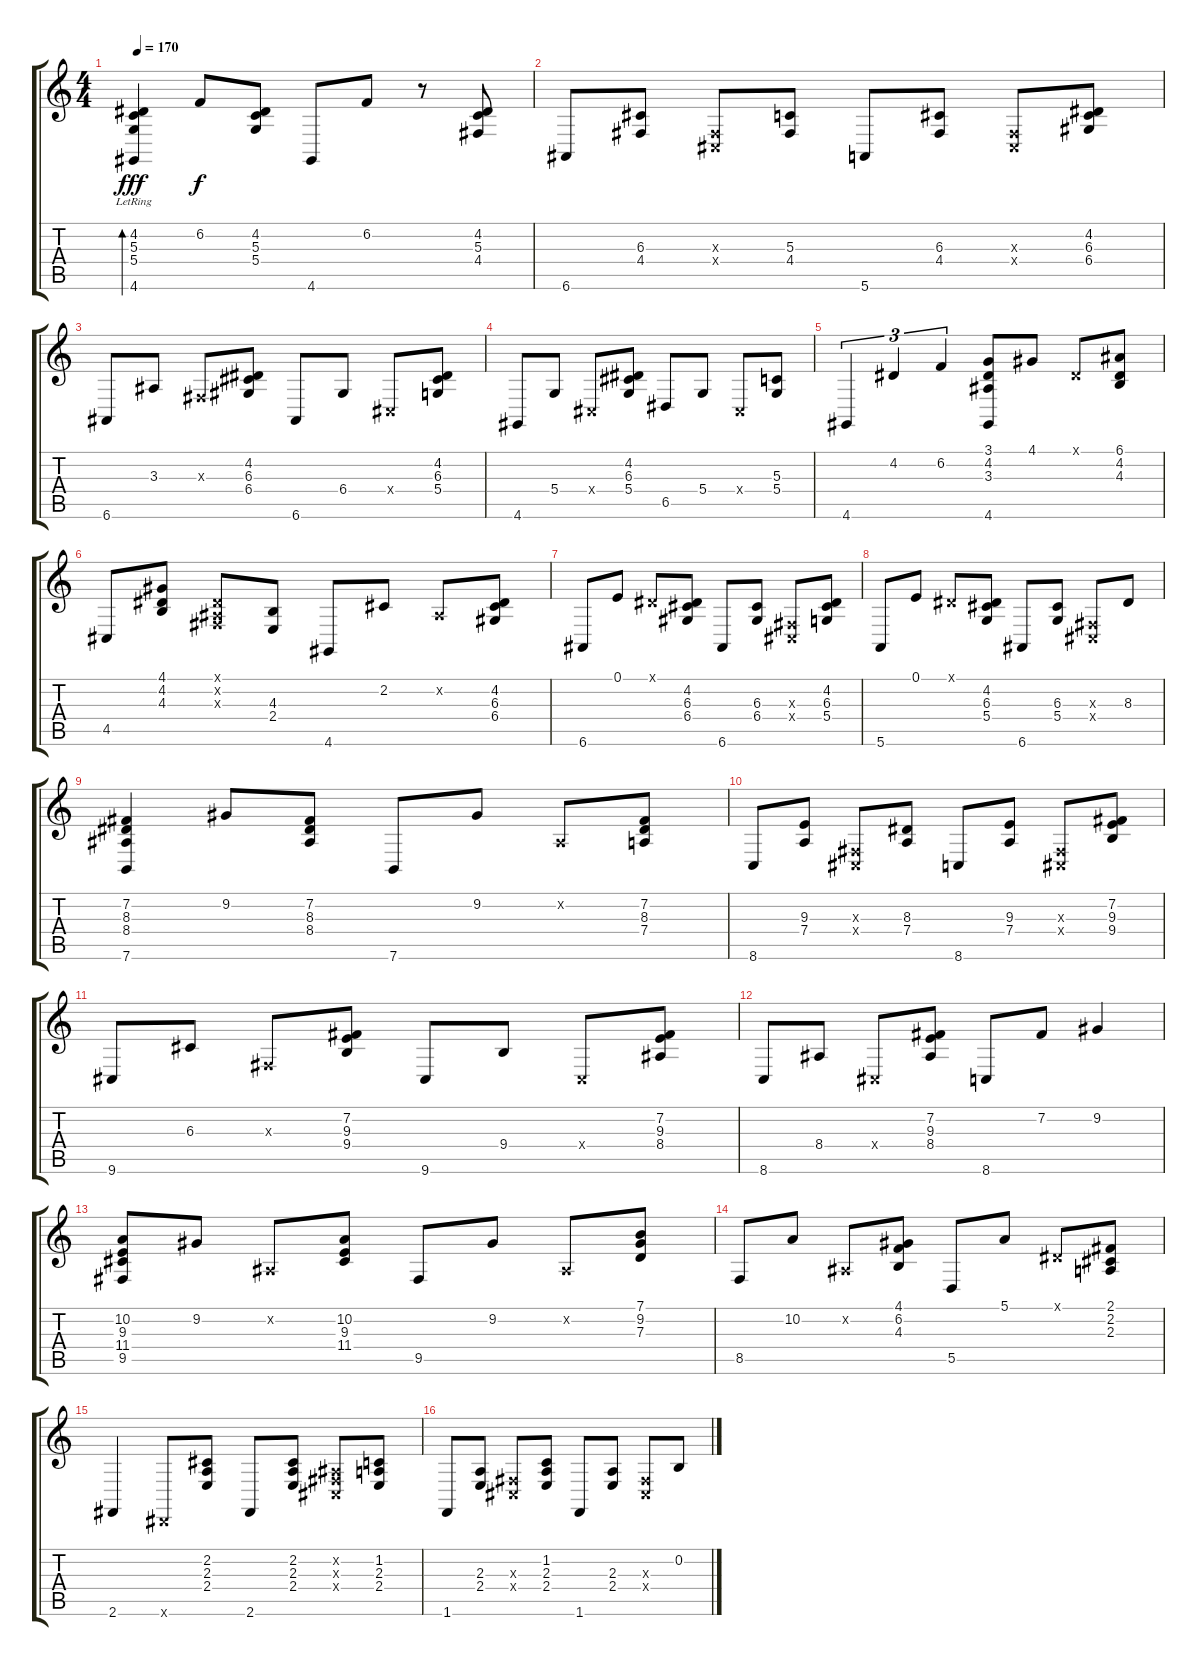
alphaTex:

\track "" {instrument voiceoohs}
\staff {score tabs}
\tuning (E4 B3 G3 D3 A2 E2) {hide}
\ts (4 4)
\tempo 170
\clef g2
\ks c
(4.2 5.3 5.4 4.6{lr}).4{bd 240 dy fff} 6.2.8{dy f} (4.2 5.3 5.4).8 4.6.8 6.2.8 r.8 (4.2 5.3 4.4).8 |
6.6.8 (6.3 4.4).8 (-1.3{x} -1.4{x}).8 (5.3 4.4).8 5.6.8 (6.3 4.4).8 (-1.3{x} -1.4{x}).8 (4.2 6.3 6.4).8 |
6.6.8 3.3.8 -1.3{x}.8 (4.2 6.3 6.4).8 6.6.8 6.4.8 -1.4{x}.8 (4.2 6.3 5.4).8 |
4.6.8 5.4.8 -1.4{x}.8 (4.2 6.3 5.4).8 6.5.8 5.4.8 -1.4{x}.8 (5.3 5.4).8 |
4.6.4{tu (3 2)} 4.2.4{tu (3 2)} 6.2.4{tu (3 2)} (3.1 4.2 3.3 4.6).8 4.1.8 -1.1{x}.8 (6.1 4.2 4.3).8 |
4.5.8 (4.1 4.2 4.3).8 (-1.1{x} -1.2{x} -1.3{x}).8 (4.3 2.4).8 4.6.8 2.2.8 -1.2{x}.8 (4.2 6.3 6.4).8 |
6.6.8 0.1.8 -1.1{x}.8 (4.2 6.3 6.4).8 6.6.8 (6.3 6.4).8 (-1.3{x} -1.4{x}).8 (4.2 6.3 5.4).8 |
5.6.8 0.1.8 -1.1{x}.8 (4.2 6.3 5.4).8 6.6.8 (6.3 5.4).8 (-1.3{x} -1.4{x}).8 8.3.8 |
(7.2 8.3 8.4 7.6).4 9.2.8 (7.2 8.3 8.4).8 7.6.8 9.2.8 -1.2{x}.8 (7.2 8.3 7.4).8 |
8.6.8 (9.3 7.4).8 (-1.3{x} -1.4{x}).8 (8.3 7.4).8 8.6.8 (9.3 7.4).8 (-1.3{x} -1.4{x}).8 (7.2 9.3 9.4).8 |
9.6.8 6.3.8 -1.3{x}.8 (7.2 9.3 9.4).8 9.6.8 9.4.8 -1.4{x}.8 (7.2 9.3 8.4).8 |
8.6.8 8.4.8 -1.4{x}.8 (7.2 9.3 8.4).8 8.6.8 7.2.8 9.2.4 |
(10.2 9.3 11.4 9.5).8 9.2.8 -1.2{x}.8 (10.2 9.3 11.4).8 9.5.8 9.2.8 -1.2{x}.8 (7.1 9.2 7.3).8 |
8.5.8 10.2.8 -1.2{x}.8 (4.1 6.2 4.3).8 5.5.8 5.1.8 -1.1{x}.8 (2.1 2.2 2.3).8 |
2.6.4 -1.6{x}.8 (2.2 2.3 2.4).8 2.6.8 (2.2 2.3 2.4).8 (-1.2{x} -1.3{x} -1.4{x}).8 (1.2 2.3 2.4).8 |
1.6.8 (2.3 2.4).8 (-1.3{x} -1.4{x}).8 (1.2 2.3 2.4).8 1.6.8 (2.3 2.4).8 (-1.3{x} -1.4{x}).8 0.2.8
